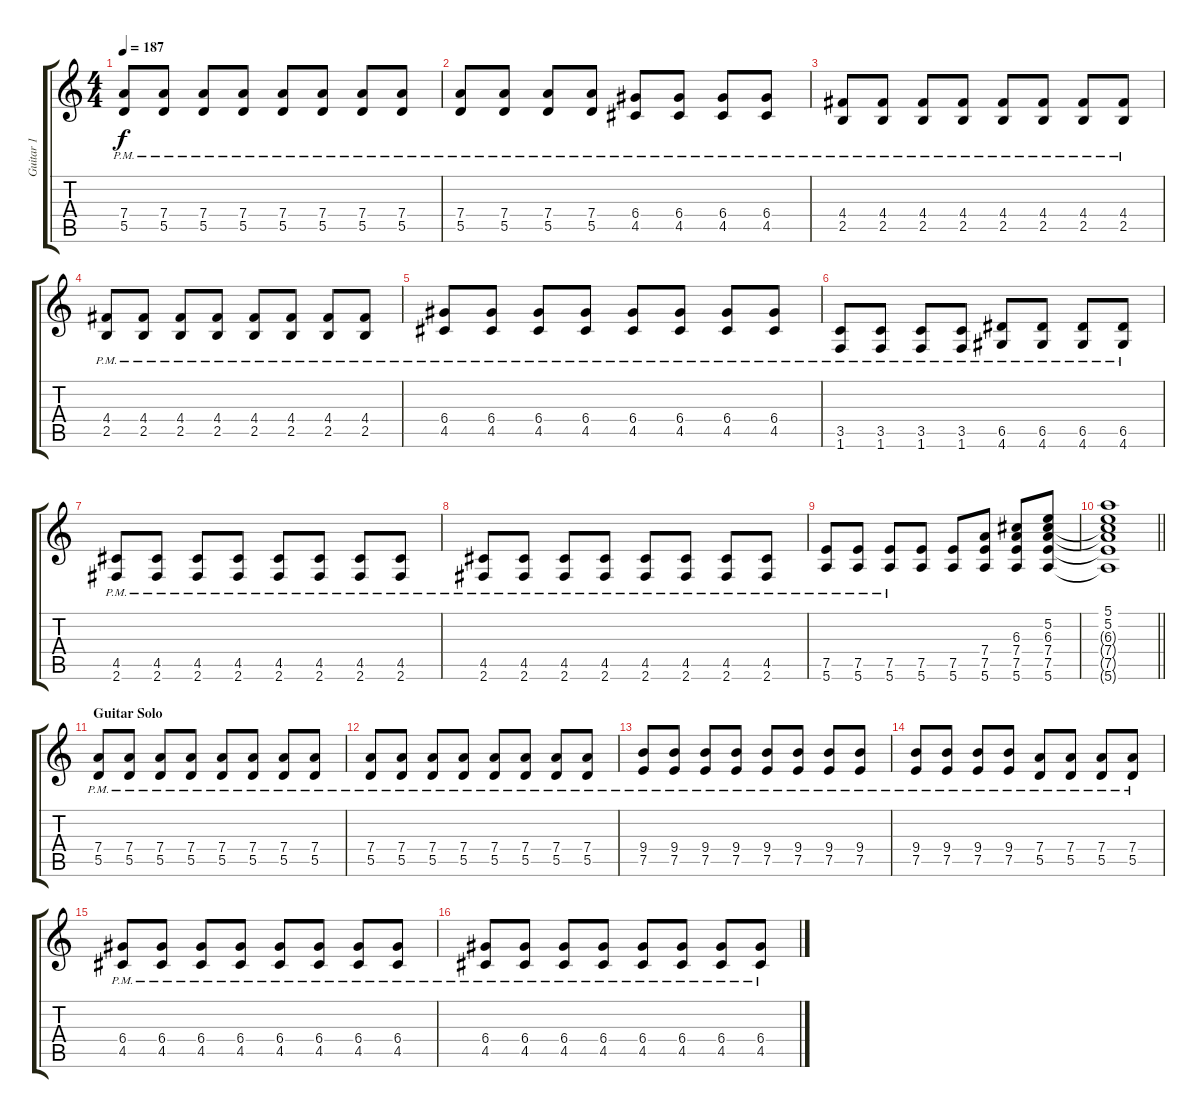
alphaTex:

\track ("Guitar 1" "Guitar 1") {instrument overdrivenguitar}
\staff {score tabs}
\tuning (E4 B3 G3 D3 A2 E2) {hide}
\ts (4 4)
\tempo 187
\clef g2
\ks c
(7.4{pm} 5.5{pm}).8{dy f} (7.4{pm} 5.5{pm}).8 (7.4{pm} 5.5{pm}).8 (7.4{pm} 5.5{pm}).8 (7.4{pm} 5.5{pm}).8 (7.4{pm} 5.5{pm}).8 (7.4{pm} 5.5{pm}).8 (7.4{pm} 5.5{pm}).8 |
(7.4{pm} 5.5{pm}).8 (7.4{pm} 5.5{pm}).8 (7.4{pm} 5.5{pm}).8 (7.4{pm} 5.5{pm}).8 (6.4{pm} 4.5{pm}).8 (6.4{pm} 4.5{pm}).8 (6.4{pm} 4.5{pm}).8 (6.4{pm} 4.5{pm}).8 |
(4.4{pm} 2.5{pm}).8 (4.4{pm} 2.5{pm}).8 (4.4{pm} 2.5{pm}).8 (4.4{pm} 2.5{pm}).8 (4.4{pm} 2.5{pm}).8 (4.4{pm} 2.5{pm}).8 (4.4{pm} 2.5{pm}).8 (4.4{pm} 2.5{pm}).8 |
(4.4{pm} 2.5{pm}).8 (4.4{pm} 2.5{pm}).8 (4.4{pm} 2.5{pm}).8 (4.4{pm} 2.5{pm}).8 (4.4{pm} 2.5{pm}).8 (4.4{pm} 2.5{pm}).8 (4.4{pm} 2.5{pm}).8 (4.4{pm} 2.5{pm}).8 |
(6.4{pm} 4.5{pm}).8 (6.4{pm} 4.5{pm}).8 (6.4{pm} 4.5{pm}).8 (6.4{pm} 4.5{pm}).8 (6.4{pm} 4.5{pm}).8 (6.4{pm} 4.5{pm}).8 (6.4{pm} 4.5{pm}).8 (6.4{pm} 4.5{pm}).8 |
(3.5{pm} 1.6{pm}).8 (3.5{pm} 1.6{pm}).8 (3.5{pm} 1.6{pm}).8 (3.5{pm} 1.6{pm}).8 (6.5{pm} 4.6{pm}).8 (6.5{pm} 4.6{pm}).8 (6.5{pm} 4.6{pm}).8 (6.5{pm} 4.6{pm}).8 |
(4.5{pm} 2.6{pm}).8 (4.5{pm} 2.6{pm}).8 (4.5{pm} 2.6{pm}).8 (4.5{pm} 2.6{pm}).8 (4.5{pm} 2.6{pm}).8 (4.5{pm} 2.6{pm}).8 (4.5{pm} 2.6{pm}).8 (4.5{pm} 2.6{pm}).8 |
(4.5{pm} 2.6{pm}).8 (4.5{pm} 2.6{pm}).8 (4.5{pm} 2.6{pm}).8 (4.5{pm} 2.6{pm}).8 (4.5{pm} 2.6{pm}).8 (4.5{pm} 2.6{pm}).8 (4.5{pm} 2.6{pm}).8 (4.5{pm} 2.6{pm}).8 |
(7.5{pm} 5.6{pm}).8 (7.5{pm} 5.6{pm}).8 (7.5 5.6{pm}).8 (7.5 5.6).8 (7.5 5.6).8 (7.4 7.5 5.6).8 (6.3 7.4 7.5 5.6).8 (5.2 6.3 7.4 7.5 5.6).8 |
\barLineRight lightlight
(5.1 5.2 6.3{t} 7.4{t} 7.5{t} 5.6{t}).1 |
\section ("" "Guitar Solo")
(7.4{pm} 5.5{pm}).8 (7.4{pm} 5.5{pm}).8 (7.4{pm} 5.5{pm}).8 (7.4{pm} 5.5{pm}).8 (7.4{pm} 5.5{pm}).8 (7.4{pm} 5.5{pm}).8 (7.4{pm} 5.5{pm}).8 (7.4{pm} 5.5{pm}).8 |
(7.4{pm} 5.5{pm}).8 (7.4{pm} 5.5{pm}).8 (7.4{pm} 5.5{pm}).8 (7.4{pm} 5.5{pm}).8 (7.4{pm} 5.5{pm}).8 (7.4{pm} 5.5{pm}).8 (7.4{pm} 5.5{pm}).8 (7.4{pm} 5.5{pm}).8 |
(9.4{pm} 7.5{pm}).8 (9.4{pm} 7.5{pm}).8 (9.4{pm} 7.5{pm}).8 (9.4{pm} 7.5{pm}).8 (9.4{pm} 7.5{pm}).8 (9.4{pm} 7.5{pm}).8 (9.4{pm} 7.5{pm}).8 (9.4{pm} 7.5{pm}).8 |
(9.4{pm} 7.5{pm}).8 (9.4{pm} 7.5{pm}).8 (9.4{pm} 7.5{pm}).8 (9.4{pm} 7.5{pm}).8 (7.4{pm} 5.5{pm}).8 (7.4{pm} 5.5{pm}).8 (7.4{pm} 5.5{pm}).8 (7.4{pm} 5.5{pm}).8 |
(6.4{pm} 4.5{pm}).8 (6.4{pm} 4.5{pm}).8 (6.4{pm} 4.5{pm}).8 (6.4{pm} 4.5{pm}).8 (6.4{pm} 4.5{pm}).8 (6.4{pm} 4.5{pm}).8 (6.4{pm} 4.5{pm}).8 (6.4{pm} 4.5{pm}).8 |
(6.4{pm} 4.5{pm}).8 (6.4{pm} 4.5{pm}).8 (6.4{pm} 4.5{pm}).8 (6.4{pm} 4.5{pm}).8 (6.4{pm} 4.5{pm}).8 (6.4{pm} 4.5{pm}).8 (6.4{pm} 4.5{pm}).8 (6.4{pm} 4.5{pm}).8
